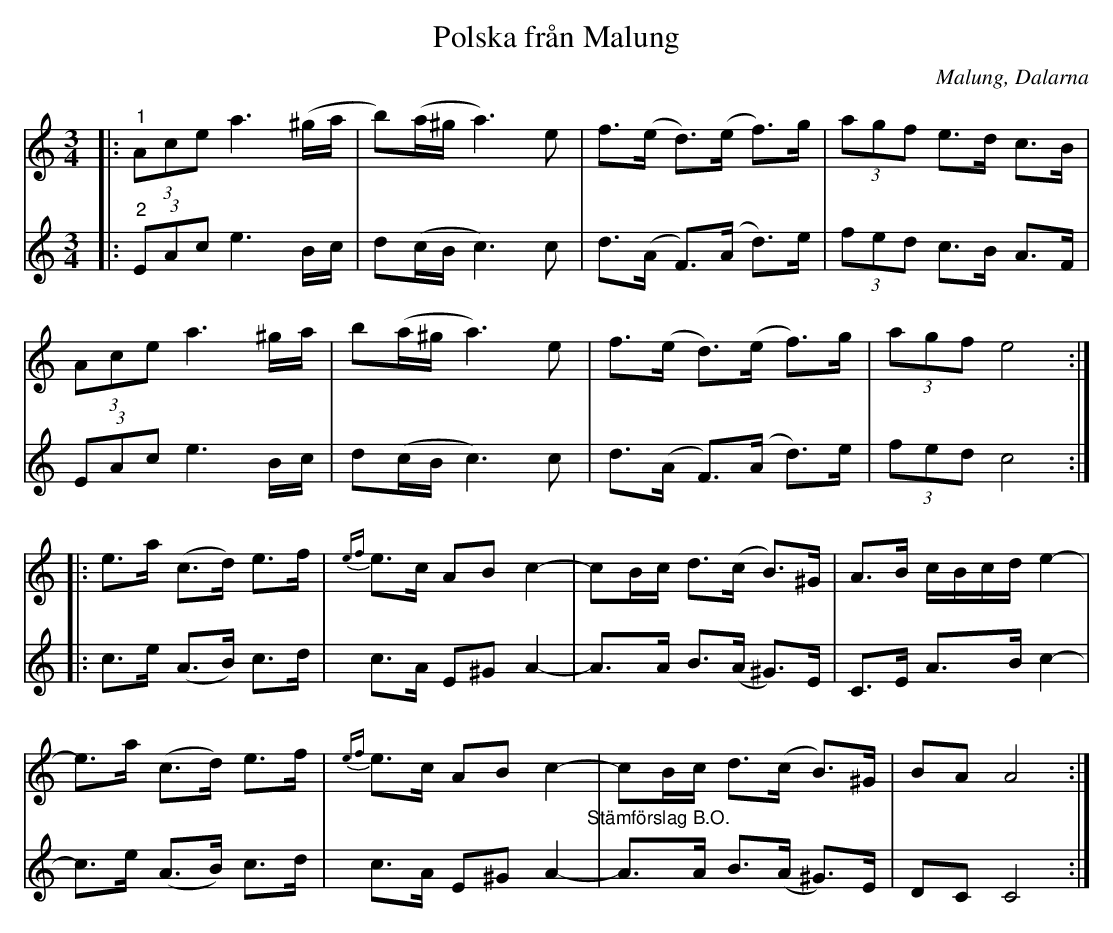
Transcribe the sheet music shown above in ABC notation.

X:1
T:Polska från Malung
O:Malung, Dalarna
L:1/8
M:3/4
K:Am
V:1
|:"^1" (3Ace a3 (^g/a/ | b)(a/^g/ a3) e | f>(e d>)(e f>)g | (3agf e>d c>B |
(3Ace a3 ^g/a/ | b(a/^g/ a3) e | f>(e d>)(e f>)g | (3agf e4 ::
e>a (c>d) e>f |{ef} e>c AB c2- | cB/c/ d>(c B>)^G | A>B c/B/c/d/ e2- |
e>a (c>d) e>f |{ef} e>c AB c2- | cB/c/ d>(c B>)^G | BA A4 :|
V:2
|:"^2" (3EAc e3 B/c/ | d(c/B/ c3) c | d>(A F>)(A d>)e | (3fed c>B A>F |
(3EAc e3 B/c/ | d(c/B/ c3) c | d>(A F>)(A d>)e | (3fed c4 ::
c>e (A>B) c>d | c>A E^G A2- | A>A B>(A ^G>)E | C>E A>B c2- |
c>e (A>B) c>d | c>A E^G A2-"^Stämförslag B.O." | A>A B>(A ^G>)E | DC C4 :|
